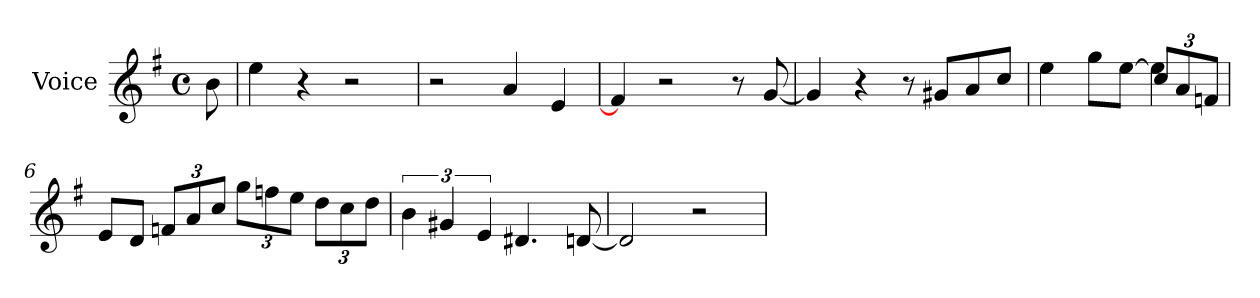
**kern
*part1
*staff1
*I"Voice
*I'Voice
*clefG2
*k[f#]
*M4/4
*met(c)
=
8b\
=1
4ee\
4r
2rcc
=2
2rcc
4a/
4e/
=3
4f#/]
2rcc
8r
[<8g/
=4
4g/]
4r
8r
8g#X/L
8a/
8cc/J
=5
*^
4ee\	2ryy
8gg\L	.
[>8ee\J	.
4ee\]	12cc/L
.	12a/
.	12fn/J
*v	*v
=6
8e/L
8d/J
12fn/L
12a/
12cc/J
12gg\L
12ffn\
12ee\J
12dd\L
12cc\
12dd\J
=7
6b\
6g#X/
6e/
4.d#X/
[<8dn/
=8
2d/]
2rcc
=
*-
